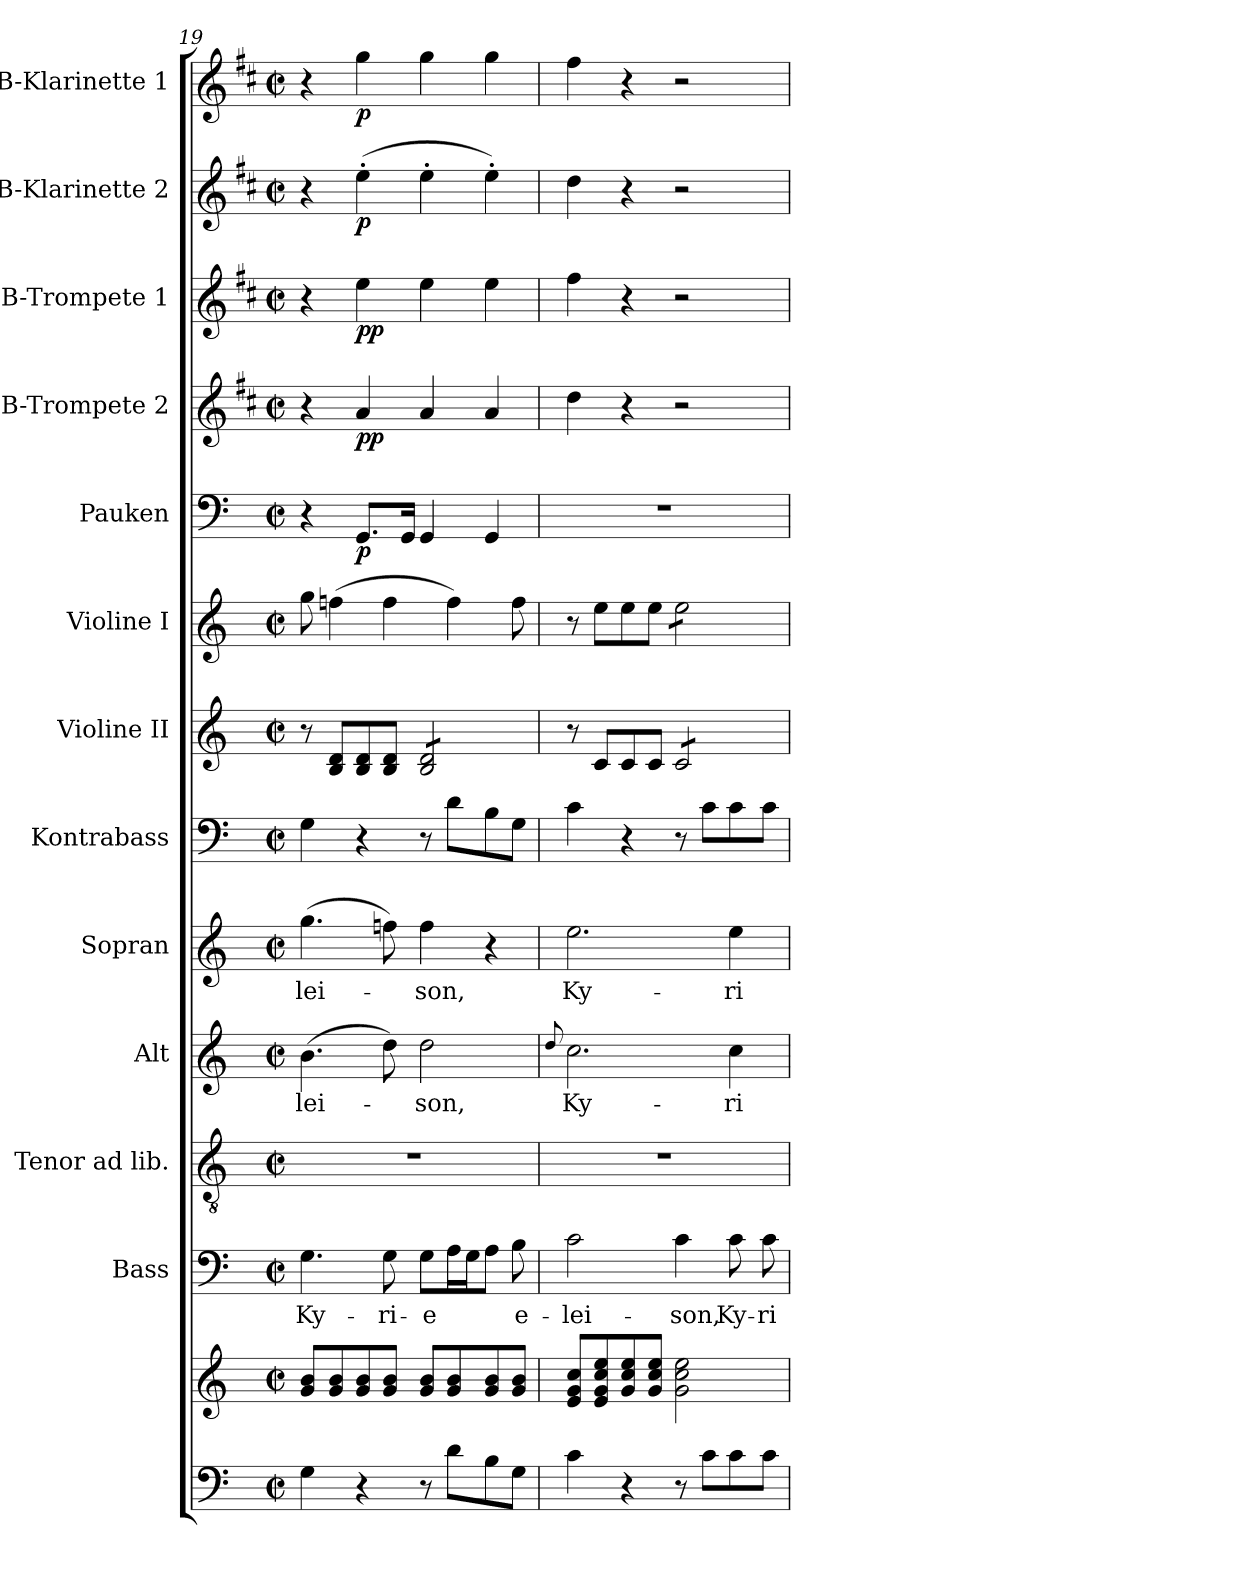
**kern	**kern	**kern	**text	**kern	**kern	**text	**kern	**text	**kern	**kern	**kern	**kern	**dynam	**kern	**dynam	**kern	**dynam	**kern	**dynam	**kern	**dynam
*part13	*part13	*part12	*part12	*part11	*part10	*part10	*part9	*part9	*part8	*part7	*part6	*part5	*part5	*part4	*part4	*part3	*part3	*part2	*part2	*part1	*part1
*staff14	*staff13	*staff12	*staff12	*staff11	*staff10	*staff10	*staff9	*staff9	*staff8	*staff7	*staff6	*staff5	*staff5	*staff4	*staff4	*staff3	*staff3	*staff2	*staff2	*staff1	*staff1
*	*	*I"Bass	*	*I"Tenor ad lib.	*I"Alt	*	*I"Sopran	*	*I"Kontrabass	*I"Violine II	*I"Violine I	*I"Pauken	*	*I"B-Trompete 2	*	*I"B-Trompete 1	*	*I"B-Klarinette 2	*	*I"B-Klarinette 1	*
*	*	*I'B.	*	*I'T.	*I'A.	*	*I'S.	*	*I'Kb.	*I'Vl. II	*I'Vl. I	*I'Pk.	*	*I'Trp. 2	*	*I'Trp. 1	*	*I'B Kl. 2	*	*I'B Kl. 1	*
*clefF4	*clefG2	*clefF4	*	*clefGv2	*clefG2	*	*clefG2	*	*clefF4	*clefG2	*clefG2	*clefF4	*	*clefG2	*	*clefG2	*	*clefG2	*	*clefG2	*
*	*	*	*	*	*	*	*	*	*ITrd7c12	*	*	*	*	*ITrd1c2	*	*ITrd1c2	*	*ITrd1c2	*	*ITrd1c2	*
*k[]	*k[]	*k[]	*	*k[]	*k[]	*	*k[]	*	*k[]	*k[]	*k[]	*k[]	*	*k[]	*	*k[]	*	*k[]	*	*k[]	*
*C:	*C:	*C:	*	*C:	*C:	*	*C:	*	*C:	*C:	*C:	*C:	*	*C:	*	*C:	*	*C:	*	*C:	*
*M2/2	*M2/2	*M2/2	*	*M2/2	*M2/2	*	*M2/2	*	*M2/2	*M2/2	*M2/2	*M2/2	*	*M2/2	*	*M2/2	*	*M2/2	*	*M2/2	*
*met(c|)	*met(c|)	*met(c|)	*	*met(c|)	*met(c|)	*	*met(c|)	*	*met(c|)	*met(c|)	*met(c|)	*met(c|)	*	*met(c|)	*	*met(c|)	*	*met(c|)	*	*met(c|)	*
=19	=19	=19	=19	=19	=19	=19	=19	=19	=19	=19	=19	=19	=19	=19	=19	=19	=19	=19	=19	=19	=19
!	!	!	!LO:LY:b	!	!	!LO:LY:b	!	!LO:LY:b	!	!	!	!	!	!	!	!	!	!	!	!	!
4G\	8g/ 8b/L	4.G\	Ky-	1r	(>4.b\	-lei-	(>4.gg\	-lei-	4GG\	8r	8gg\	4r	.	4r	.	4r	.	4r	.	4r	.
.	8g/ 8b/	.	.	.	.	.	.	.	.	8B/ 8d/L	(>4ffn\	.	.	.	.	.	.	.	.	.	.
!	!	!	!	!	!	!	!	!	!	!	!	!	!LO:DY:b	!	!LO:DY:b	!	!LO:DY:b	!	!LO:DY:b	!	!LO:DY:b
4r	8g/ 8b/	.	.	.	.	.	.	.	4r	8B/ 8d/	.	8.GG/L	p	4g/	pp	4dd\	pp	(>4dd'>\	p	4ff\	p
!	!	!	!LO:LY:b	!	!	!	!	!	!	!	!	!	!	!	!	!	!	!	!	!	!
.	8g/ 8b/J	8G\	-ri-	.	8dd\)	.	8ffn\)	.	.	8B/ 8d/J	4ff\	.	.	.	.	.	.	.	.	.	.
.	.	.	.	.	.	.	.	.	.	.	.	16GG/Jk	.	.	.	.	.	.	.	.	.
!	!	!	!LO:LY:b	!	!	!LO:LY:b	!	!LO:LY:b	!	!	!	!	!	!	!	!	!	!	!	!	!
*	*	*	*	*	*	*	*	*	*	*tremolo	*	*	*	*	*	*	*	*	*	*	*
8r	8g/ 8b/L	8G\L	-e	.	2dd\	-son,	4ff\	-son,	8r	8B/ 8d/L	.	4GG/	.	4g/	.	4dd\	.	4dd'>\	.	4ff\	.
8d\L	8g/ 8b/	16A\L	.	.	.	.	.	.	8D\L	8B/ 8d/	4ff\)	.	.	.	.	.	.	.	.	.	.
.	.	16G\J	.	.	.	.	.	.	.	.	.	.	.	.	.	.	.	.	.	.	.
8B\	8g/ 8b/	8A\J	.	.	.	.	4r	.	8BB\	8B/ 8d/	.	4GG/	.	4g/	.	4dd\	.	4dd'>\)	.	4ff\	.
!	!	!	!LO:LY:b	!	!	!	!	!	!	!	!	!	!	!	!	!	!	!	!	!	!
8G\J	8g/ 8b/J	8B\	e-	.	.	.	.	.	8GG\J	8B/ 8d/J	8ff\	.	.	.	.	.	.	.	.	.	.
*	*	*	*	*	*	*	*	*	*	*Xtremolo	*	*	*	*	*	*	*	*	*	*	*
!!LO:PB:g=z
=20	=20	=20	=20	=20	=20	=20	=20	=20	=20	=20	=20	=20	=20	=20	=20	=20	=20	=20	=20	=20	=20
.	.	.	.	.	8qqdd/	.	.	.	.	.	.	.	.	.	.	.	.	.	.	.	.
!	!	!	!LO:LY:b	!	!	!LO:LY:b	!	!LO:LY:b	!	!	!	!	!	!	!	!	!	!	!	!	!
4c\	8e/ 8g/ 8cc/L	2c\	-lei-	1r	2.cc\	Ky-	2.ee\	Ky-	4C\	8r	8r	1r	.	4cc\	.	4ee\	.	4cc\	.	4ee\	.
.	8e/ 8g/ 8cc/ 8ee/	.	.	.	.	.	.	.	.	8c/L	8ee\L	.	.	.	.	.	.	.	.	.	.
4r	8g/ 8cc/ 8ee/	.	.	.	.	.	.	.	4r	8c/	8ee\	.	.	4r	.	4r	.	4r	.	4r	.
.	8g/ 8cc/ 8ee/J	.	.	.	.	.	.	.	.	8c/J	8ee\J	.	.	.	.	.	.	.	.	.	.
!	!	!	!LO:LY:b	!	!	!	!	!	!	!	!	!	!	!	!	!	!	!	!	!	!
*	*	*	*	*	*	*	*	*	*	*tremolo	*	*	*	*	*	*	*	*	*	*	*
*	*	*	*	*	*	*	*	*	*	*	*tremolo	*	*	*	*	*	*	*	*	*	*
8r	2g\ 2cc\ 2ee\	4c\	-son,	.	.	.	.	.	8r	8c/L	8ee\L	.	.	2r	.	2r	.	2r	.	2r	.
8c\L	.	.	.	.	.	.	.	.	8C\L	8c/	8ee\	.	.	.	.	.	.	.	.	.	.
!	!	!	!LO:LY:b	!	!	!LO:LY:b	!	!LO:LY:b	!	!	!	!	!	!	!	!	!	!	!	!	!
8c\	.	8c\	Ky-	.	4cc\	-ri-	4ee\	-ri-	8C\	8c/	8ee\	.	.	.	.	.	.	.	.	.	.
!	!	!	!LO:LY:b	!	!	!	!	!	!	!	!	!	!	!	!	!	!	!	!	!	!
8c\J	.	8c\	-ri-	.	.	.	.	.	8C\J	8c/J	8ee\J	.	.	.	.	.	.	.	.	.	.
*	*	*	*	*	*	*	*	*	*	*	*Xtremolo	*	*	*	*	*	*	*	*	*	*
*	*	*	*	*	*	*	*	*	*	*Xtremolo	*	*	*	*	*	*	*	*	*	*	*
=	=	=	=	=	=	=	=	=	=	=	=	=	=	=	=	=	=	=	=	=	=
*-	*-	*-	*-	*-	*-	*-	*-	*-	*-	*-	*-	*-	*-	*-	*-	*-	*-	*-	*-	*-	*-
